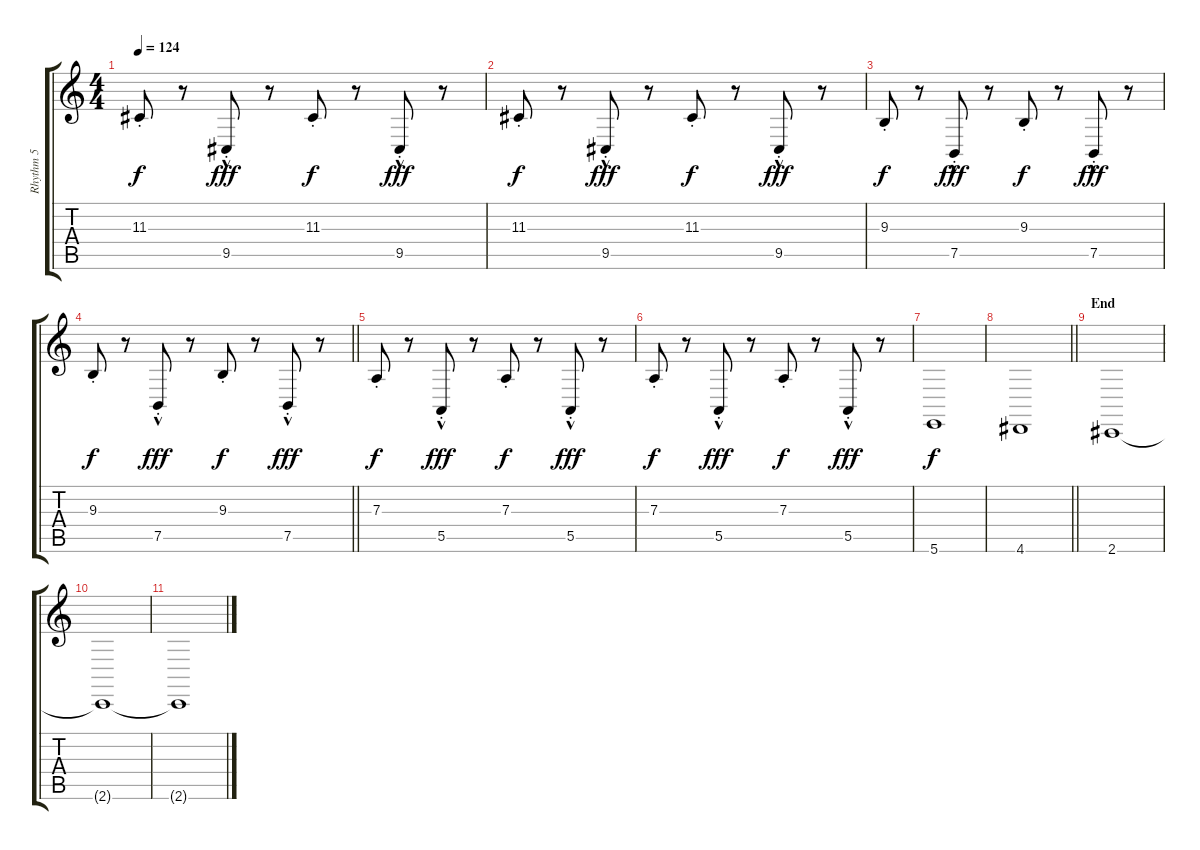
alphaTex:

\track ("Rhythm 5" "Rhythm 5") {instrument synthstrings1}
\staff {score tabs}
\tuning (B3 Gb3 D3 A2 E2 B1) {hide}
\ts (4 4)
\section ("" "")
\tempo 124
\clef g2
\ks c
11.3{st}.8{dy f} r.8 9.5{hac st}.8{dy fff} r.8 11.3{st}.8{dy f} r.8 9.5{hac st}.8{dy fff} r.8 |
11.3{st}.8{dy f} r.8 9.5{hac st}.8{dy fff} r.8 11.3{st}.8{dy f} r.8 9.5{hac st}.8{dy fff} r.8 |
9.3{st}.8{dy f} r.8 7.5{hac st}.8{dy fff} r.8 9.3{st}.8{dy f} r.8 7.5{hac st}.8{dy fff} r.8 |
\barLineRight lightlight
9.3{st}.8{dy f} r.8 7.5{hac st}.8{dy fff} r.8 9.3{st}.8{dy f} r.8 7.5{hac st}.8{dy fff} r.8 |
\section ("" "")
7.3{st}.8{dy f} r.8 5.5{hac st}.8{dy fff} r.8 7.3{st}.8{dy f} r.8 5.5{hac st}.8{dy fff} r.8 |
7.3{st}.8{dy f} r.8 5.5{hac st}.8{dy fff} r.8 7.3{st}.8{dy f} r.8 5.5{hac st}.8{dy fff} r.8 |
5.6.1{dy f} |
\barLineRight lightlight
4.6.1 |
\section ("" "End")
2.6.1 |
2.6{t}.1 |
2.6{t}.1{volume 0}
